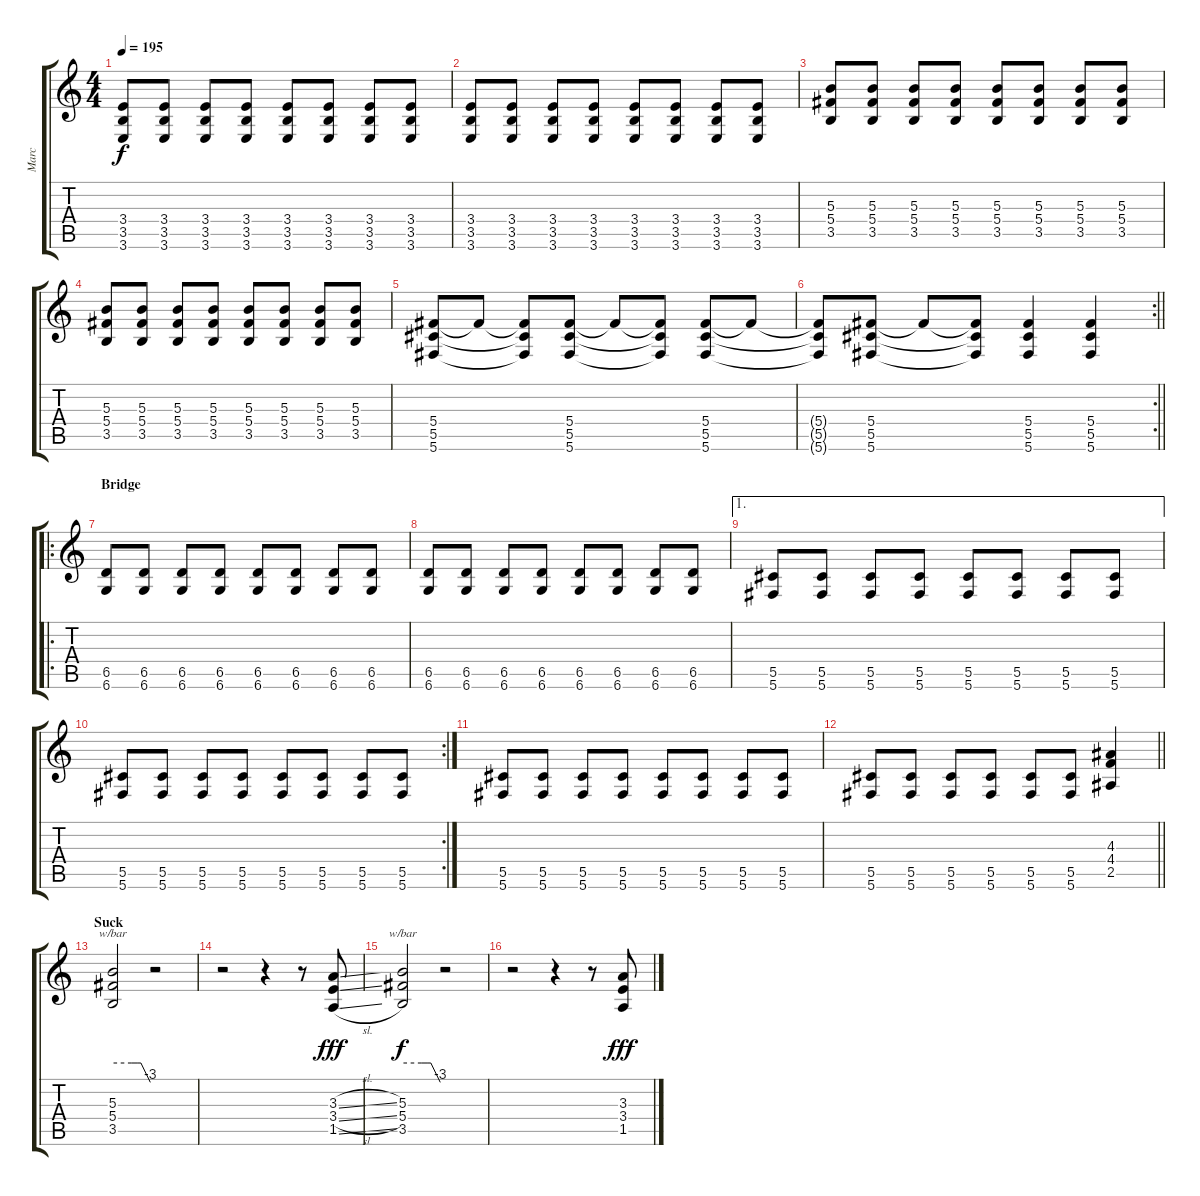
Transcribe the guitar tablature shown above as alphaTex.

\track ("Marc" "Marc") {instrument distortionguitar}
\staff {score tabs}
\tuning (Eb4 Bb3 Gb3 Db3 Ab2 Db2) {hide}
\ts (4 4)
\tempo 195
\clef g2
\ks c
(3.4 3.5 3.6).8{dy f} (3.4 3.5 3.6).8 (3.4 3.5 3.6).8 (3.4 3.5 3.6).8 (3.4 3.5 3.6).8 (3.4 3.5 3.6).8 (3.4 3.5 3.6).8 (3.4 3.5 3.6).8 |
(3.4 3.5 3.6).8 (3.4 3.5 3.6).8 (3.4 3.5 3.6).8 (3.4 3.5 3.6).8 (3.4 3.5 3.6).8 (3.4 3.5 3.6).8 (3.4 3.5 3.6).8 (3.4 3.5 3.6).8 |
(5.3 5.4 3.5).8 (5.3 5.4 3.5).8 (5.3 5.4 3.5).8 (5.3 5.4 3.5).8 (5.3 5.4 3.5).8 (5.3 5.4 3.5).8 (5.3 5.4 3.5).8 (5.3 5.4 3.5).8 |
(5.3 5.4 3.5).8 (5.3 5.4 3.5).8 (5.3 5.4 3.5).8 (5.3 5.4 3.5).8 (5.3 5.4 3.5).8 (5.3 5.4 3.5).8 (5.3 5.4 3.5).8 (5.3 5.4 3.5).8 |
(5.4 5.5 5.6).8 5.4{t}.8 (5.4{t} 5.5{t} 5.6{t}).8 (5.4 5.5 5.6).8 5.4{t}.8 (5.4{t} 5.5{t} 5.6{t}).8 (5.4 5.5 5.6).8 5.4{t}.8 |
\rc 2
\barLineRight lightlight
(5.4{t} 5.5{t} 5.6{t}).8 (5.4 5.5 5.6).8 5.4{t}.8 (5.4{t} 5.5{t} 5.6{t}).8 (5.4 5.5 5.6).4 (5.4 5.5 5.6).4 |
\ro
\section ("" "Bridge")
(6.5 6.6).8 (6.5 6.6).8 (6.5 6.6).8 (6.5 6.6).8 (6.5 6.6).8 (6.5 6.6).8 (6.5 6.6).8 (6.5 6.6).8 |
(6.5 6.6).8 (6.5 6.6).8 (6.5 6.6).8 (6.5 6.6).8 (6.5 6.6).8 (6.5 6.6).8 (6.5 6.6).8 (6.5 6.6).8 |
\ae 1
(5.5 5.6).8 (5.5 5.6).8 (5.5 5.6).8 (5.5 5.6).8 (5.5 5.6).8 (5.5 5.6).8 (5.5 5.6).8 (5.5 5.6).8 |
\rc 2
(5.5 5.6).8 (5.5 5.6).8 (5.5 5.6).8 (5.5 5.6).8 (5.5 5.6).8 (5.5 5.6).8 (5.5 5.6).8 (5.5 5.6).8 |
(5.5 5.6).8 (5.5 5.6).8 (5.5 5.6).8 (5.5 5.6).8 (5.5 5.6).8 (5.5 5.6).8 (5.5 5.6).8 (5.5 5.6).8 |
\barLineRight lightlight
(5.5 5.6).8 (5.5 5.6).8 (5.5 5.6).8 (5.5 5.6).8 (5.5 5.6).8 (5.5 5.6).8 (4.3 4.4 2.5).4 |
\section ("" "Suck")
(5.3 5.4 3.5).2{tbe (custom default 0 0 30 0 39 0 45 0 60 -12) volume 14} r.2 |
r.2 r.4 r.8 (3.3{sl} 3.4{sl} 1.5{sl}).8{dy fff} |
(5.3 5.4 3.5).2{tbe (custom default 0 0 30 0 39 0 45 0 60 -12) dy f} r.2 |
r.2 r.4 r.8 (3.3{sl} 3.4{sl} 1.5{sl}).8{dy fff}
